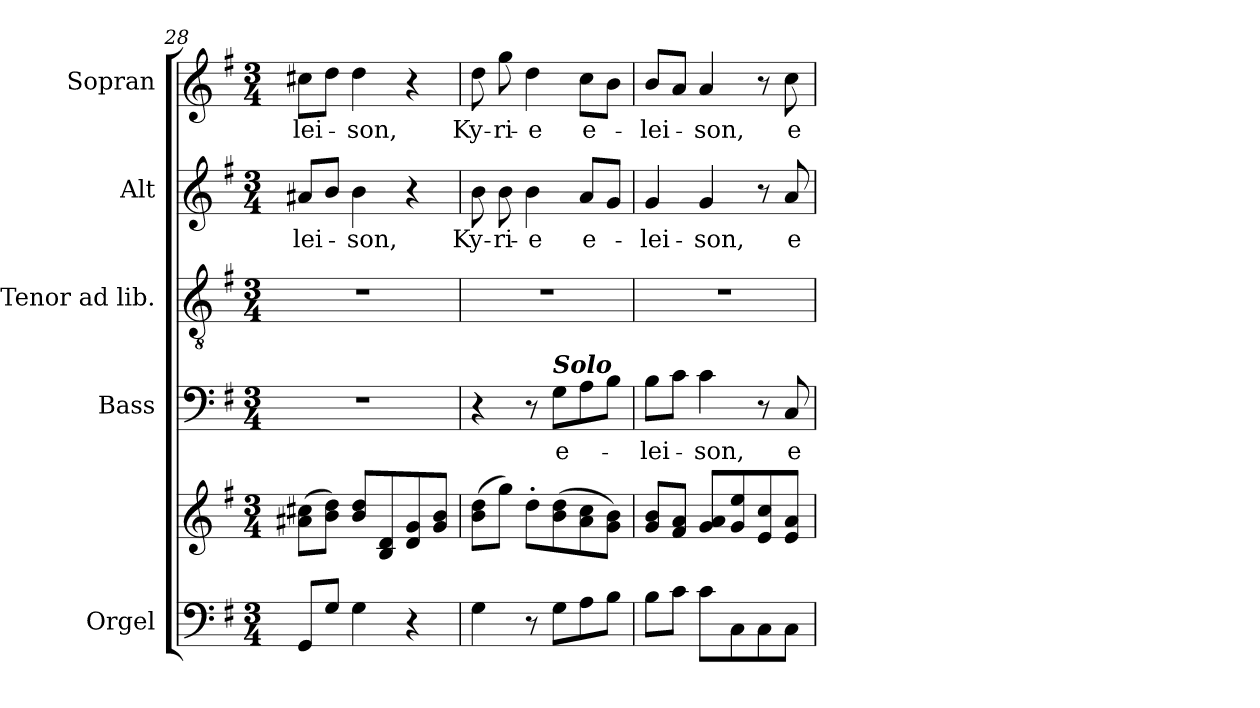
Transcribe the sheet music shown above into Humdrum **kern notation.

**kern	**kern	**kern	**text	**kern	**kern	**text	**kern	**text
*part5	*part5	*part4	*part4	*part3	*part2	*part2	*part1	*part1
*staff6	*staff5	*staff4	*staff4	*staff3	*staff2	*staff2	*staff1	*staff1
*I"Orgel	*	*I"Bass	*	*I"Tenor ad lib.	*I"Alt	*	*I"Sopran	*
*I'Org.	*	*I'B.	*	*I'T.	*I'A.	*	*I'S.	*
*clefF4	*clefG2	*clefF4	*	*clefGv2	*clefG2	*	*clefG2	*
*k[f#]	*k[f#]	*k[f#]	*	*k[f#]	*k[f#]	*	*k[f#]	*
*G:	*G:	*G:	*	*G:	*G:	*	*G:	*
*M3/4	*M3/4	*M3/4	*	*M3/4	*M3/4	*	*M3/4	*
=28	=28	=28	=28	=28	=28	=28	=28	=28
!	!	!	!	!	!	!LO:LY:b	!	!LO:LY:b
8GG/L	(>8a#X\ 8cc#X\L	2.r	.	2.r	8a#X/L	-lei-	8cc#X\L	-lei-
8G/J	8b\ 8dd\J)	.	.	.	8b/J	.	8dd\J	.
!	!	!	!	!	!	!LO:LY:b	!	!LO:LY:b
4G\	8b/ 8dd/L	.	.	.	4b\	-son,	4dd\	-son,
.	8B/ 8d/	.	.	.	.	.	.	.
4r	8d/ 8g/	.	.	.	4r	.	4r	.
.	8g/ 8b/J	.	.	.	.	.	.	.
!!LO:LB:g=z
=29	=29	=29	=29	=29	=29	=29	=29	=29
!	!	!	!	!	!	!LO:LY:b	!	!LO:LY:b
4G\	(>8b\ 8dd\L	4r	.	2.r	8b\	Ky-	8dd\	Ky-
!	!	!	!	!	!	!LO:LY:b	!	!LO:LY:b
.	8gg\J)	.	.	.	8b\	-ri-	8gg\	-ri-
!	!	!	!	!	!	!LO:LY:b	!	!LO:LY:b
8r	8dd'>\L	8r	.	.	4b\	-e	4dd\	-e
!	!	!LO:TX:a:Bi:t=Solo	!	!	!	!	!	!
!	!	!	!LO:LY:b	!	!	!	!	!
8G\L	(>8b\ 8dd\	8G\L	e-	.	.	.	.	.
!	!	!	!	!	!	!LO:LY:b	!	!LO:LY:b
8A\	8a\ 8cc\	8A\	.	.	8a/L	e-	8cc\L	e-
8B\J	8g\ 8b\J)	8B\J	.	.	8g/J	.	8b\J	.
=30	=30	=30	=30	=30	=30	=30	=30	=30
!	!	!	!LO:LY:b	!	!	!LO:LY:b	!	!LO:LY:b
8B\L	8g/ 8b/L	8B\L	-lei-	2.r	4g/	-lei-	8b/L	-lei-
8c\J	8f#/ 8a/J	8c\J	.	.	.	.	8a/J	.
!	!	!	!LO:LY:b	!	!	!LO:LY:b	!	!LO:LY:b
8c\L	8g/ 8a/L	4c\	-son,	.	4g/	-son,	4a/	-son,
8C\	8g/ 8ee/	.	.	.	.	.	.	.
8C\	8e/ 8cc/	8r	.	.	8r	.	8r	.
!	!	!	!LO:LY:b	!	!	!LO:LY:b	!	!LO:LY:b
8C\J	8e/ 8a/J	8C/	e-	.	8a/	e-	8cc\	e-
=	=	=	=	=	=	=	=	=
*-	*-	*-	*-	*-	*-	*-	*-	*-
